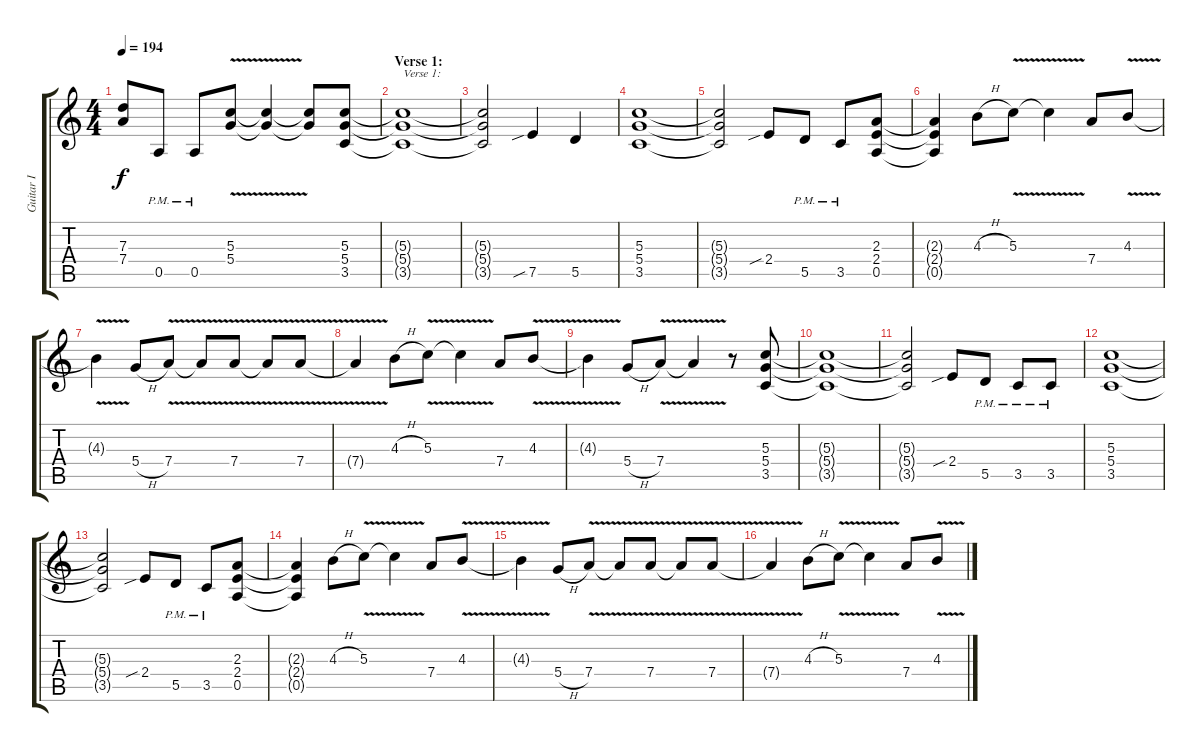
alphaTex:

\track ("Guitar I" "Guitar I") {instrument distortionguitar}
\staff {score tabs}
\tuning (E4 B3 G3 D3 A2 E2) {hide}
\ts (4 4)
\tempo 194
\clef g2
\ks c
(7.3 7.4).8{dy f} 0.5{pm}.8 0.5{pm}.8 (5.3{v} 5.4).8 (5.3{t} 5.4{t}).4 (5.3{t} 5.4{t}).8 (5.3 5.4 3.5).8 |
\section ("" "Verse 1:")
(5.3{t} 5.4{t} 3.5{t}).1{txt "Verse 1:"} |
(5.3{t} 5.4{t} 3.5{t}).2 7.5{sib}.4 5.5.4 |
(5.3 5.4 3.5).1 |
(5.3{t} 5.4{t} 3.5{t}).2 2.4{sib}.8 5.5{pm}.8 3.5{pm}.8 (2.3 2.4 0.5).8 |
(2.3{t} 2.4{t} 0.5{t}).4 4.3{h}.8 5.3{v}.8 5.3{t}.4 7.4.8 4.3{v}.8 |
4.3{t}.4 5.4{h}.8 7.4{v}.8 7.4{t}.8 7.4{v}.8 7.4{t}.8 7.4{v}.8 |
7.4{t}.4 4.3{h}.8 5.3{v}.8 5.3{t}.4 7.4.8 4.3{v}.8 |
4.3{t}.4 5.4{h}.8 7.4{v}.8 7.4{t}.4 r.8 (5.3 5.4 3.5).8 |
(5.3{t} 5.4{t} 3.5{t}).1 |
(5.3{t} 5.4{t} 3.5{t}).2 2.4{sib}.8 5.5{pm}.8 3.5{pm}.8 3.5{pm}.8 |
(5.3 5.4 3.5).1 |
(5.3{t} 5.4{t} 3.5{t}).2 2.4{sib}.8 5.5{pm}.8 3.5{pm}.8 (2.3 2.4 0.5).8 |
(2.3{t} 2.4{t} 0.5{t}).4 4.3{h}.8 5.3{v}.8 5.3{t}.4 7.4.8 4.3{v}.8 |
4.3{t}.4 5.4{h}.8 7.4{v}.8 7.4{t}.8 7.4{v}.8 7.4{t}.8 7.4{v}.8 |
7.4{t}.4 4.3{h}.8 5.3{v}.8 5.3{t}.4 7.4.8 4.3{v}.8
